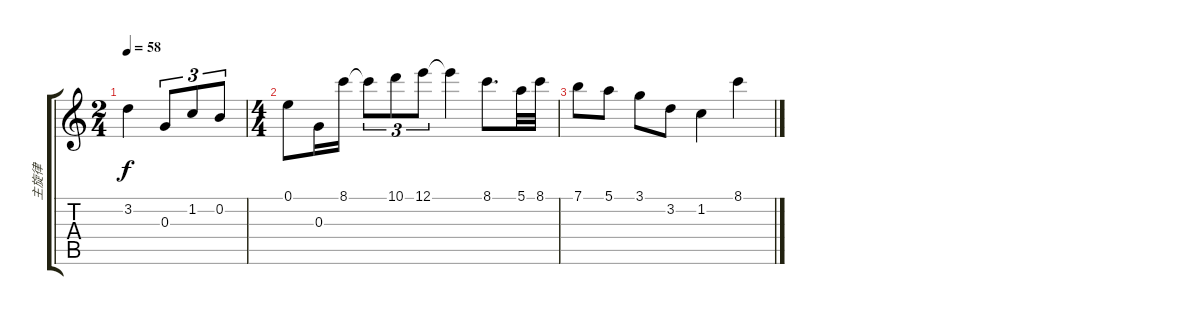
\track ("主旋律" "主旋律") {instrument acousticguitarsteel}
\staff {score tabs}
\tuning (E4 B3 G3 D3 A2 E2) {hide}
\ts (2 4)
\tempo 58
\clef g2
\ks c
3.2{t}.4{dy f} 0.3.8{tu (3 2)} 1.2.8{tu (3 2)} 0.2.8{tu (3 2)} |
\ts (4 4)
0.1.8 0.3.16 8.1.16 8.1{t}.8{tu (3 2)} 10.1.8{tu (3 2)} 12.1.8{tu (3 2)} 12.1{t}.4 8.1.8{d} 5.1.32 8.1.32 |
7.1.8 5.1.8 3.1.8 3.2.8 1.2.4 8.1.4
